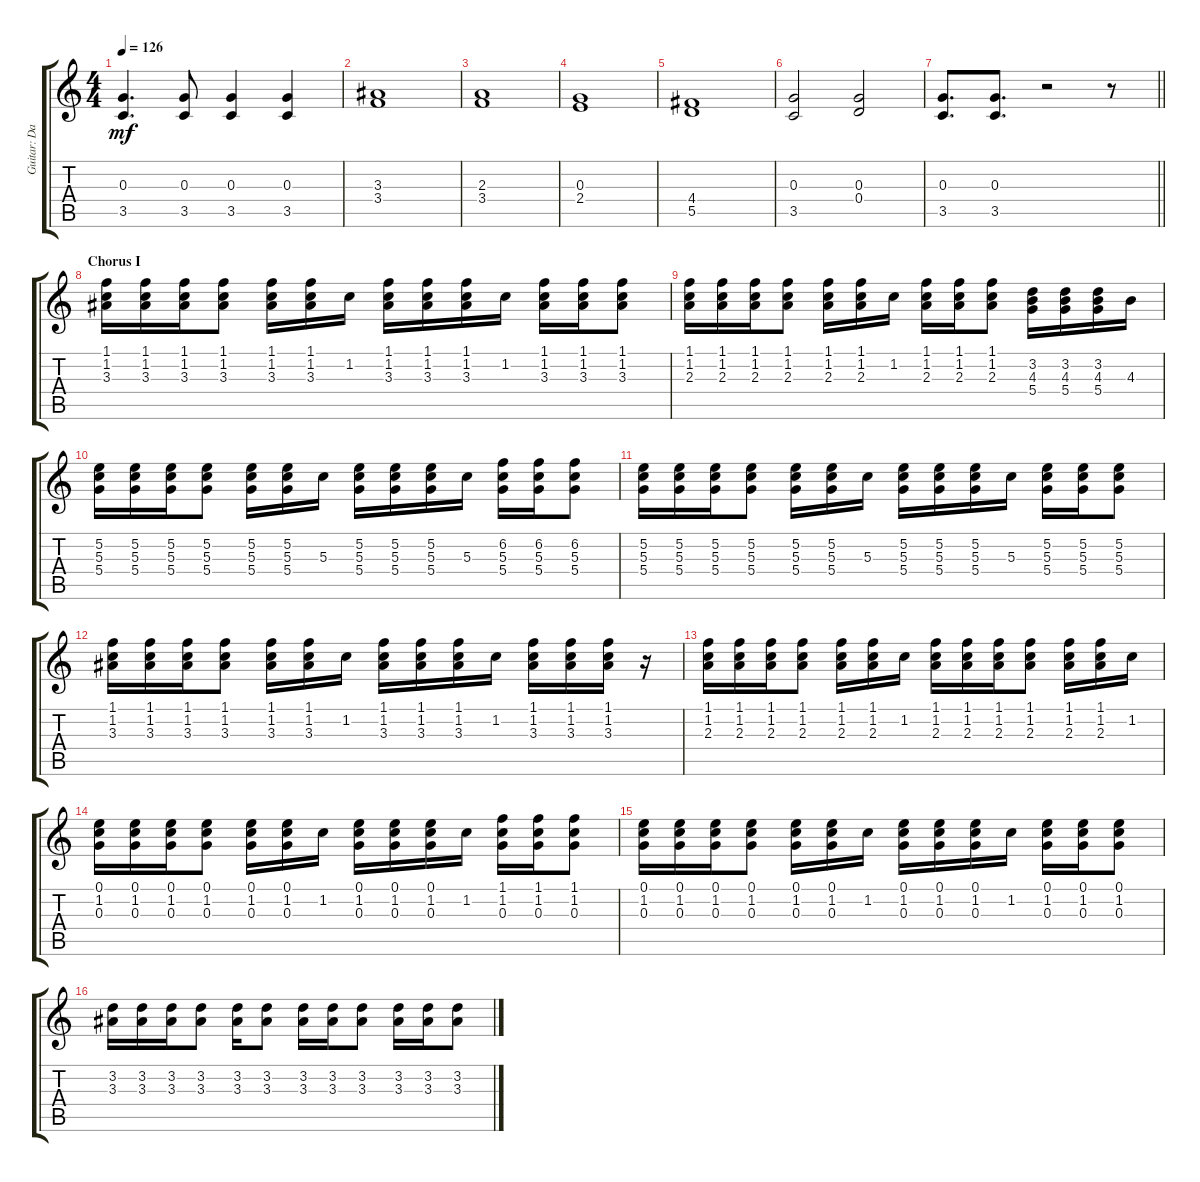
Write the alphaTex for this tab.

\track ("Guitar: Dave" "Guitar: Da") {instrument electricguitarclean}
\staff {score tabs}
\tuning (E4 B3 G3 D3 A2 E2) {hide}
\ts (4 4)
\tempo 126
\clef g2
\ks c
(0.3 3.5).4{d dy mf} (0.3 3.5).8 (0.3 3.5).4 (0.3 3.5).4 |
(3.3 3.4).1 |
(2.3 3.4).1 |
(0.3 2.4).1 |
(4.4 5.5).1 |
(0.3 3.5).2 (0.3 0.4).2 |
\barLineRight lightlight
(0.3 3.5).8{d} (0.3 3.5).8{d} r.2 r.8 |
\section ("" "Chorus I")
(1.1 1.2 3.3).16 (1.1 1.2 3.3).16 (1.1 1.2 3.3).16 (1.1 1.2 3.3).8 (1.1 1.2 3.3).16 (1.1 1.2 3.3).16 1.2.16 (1.1 1.2 3.3).16 (1.1 1.2 3.3).16 (1.1 1.2 3.3).16 1.2.16 (1.1 1.2 3.3).16 (1.1 1.2 3.3).16 (1.1 1.2 3.3).8 |
(1.1 1.2 2.3).16 (1.1 1.2 2.3).16 (1.1 1.2 2.3).16 (1.1 1.2 2.3).8 (1.1 1.2 2.3).16 (1.1 1.2 2.3).16 1.2.16 (1.1 1.2 2.3).16 (1.1 1.2 2.3).16 (1.1 1.2 2.3).8 (3.2 4.3 5.4).16 (3.2 4.3 5.4).16 (3.2 4.3 5.4).16 4.3.16 |
(5.2 5.3 5.4).16 (5.2 5.3 5.4).16 (5.2 5.3 5.4).16 (5.2 5.3 5.4).8 (5.2 5.3 5.4).16 (5.2 5.3 5.4).16 5.3.16 (5.2 5.3 5.4).16 (5.2 5.3 5.4).16 (5.2 5.3 5.4).16 5.3.16 (6.2 5.3 5.4).16 (6.2 5.3 5.4).16 (6.2 5.3 5.4).8 |
(5.2 5.3 5.4).16 (5.2 5.3 5.4).16 (5.2 5.3 5.4).16 (5.2 5.3 5.4).8 (5.2 5.3 5.4).16 (5.2 5.3 5.4).16 5.3.16 (5.2 5.3 5.4).16 (5.2 5.3 5.4).16 (5.2 5.3 5.4).16 5.3.16 (5.2 5.3 5.4).16 (5.2 5.3 5.4).16 (5.2 5.3 5.4).8 |
(1.1 1.2 3.3).16 (1.1 1.2 3.3).16 (1.1 1.2 3.3).16 (1.1 1.2 3.3).8 (1.1 1.2 3.3).16 (1.1 1.2 3.3).16 1.2.16 (1.1 1.2 3.3).16 (1.1 1.2 3.3).16 (1.1 1.2 3.3).16 1.2.16 (1.1 1.2 3.3).16 (1.1 1.2 3.3).16 (1.1 1.2 3.3).16 r.16 |
(1.1 1.2 2.3).16 (1.1 1.2 2.3).16 (1.1 1.2 2.3).16 (1.1 1.2 2.3).8 (1.1 1.2 2.3).16 (1.1 1.2 2.3).16 1.2.16 (1.1 1.2 2.3).16 (1.1 1.2 2.3).16 (1.1 1.2 2.3).16 (1.1 1.2 2.3).8 (1.1 1.2 2.3).16 (1.1 1.2 2.3).16 1.2.16 |
(0.1 1.2 0.3).16 (0.1 1.2 0.3).16 (0.1 1.2 0.3).16 (0.1 1.2 0.3).8 (0.1 1.2 0.3).16 (0.1 1.2 0.3).16 1.2.16 (0.1 1.2 0.3).16 (0.1 1.2 0.3).16 (0.1 1.2 0.3).16 1.2.16 (1.1 1.2 0.3).16 (1.1 1.2 0.3).16 (1.1 1.2 0.3).8 |
(0.1 1.2 0.3).16 (0.1 1.2 0.3).16 (0.1 1.2 0.3).16 (0.1 1.2 0.3).8 (0.1 1.2 0.3).16 (0.1 1.2 0.3).16 1.2.16 (0.1 1.2 0.3).16 (0.1 1.2 0.3).16 (0.1 1.2 0.3).16 1.2.16 (0.1 1.2 0.3).16 (0.1 1.2 0.3).16 (0.1 1.2 0.3).8 |
(3.2 3.3).16 (3.2 3.3).16 (3.2 3.3).16 (3.2 3.3).8 (3.2 3.3).16 (3.2 3.3).8 (3.2 3.3).16 (3.2 3.3).16 (3.2 3.3).8 (3.2 3.3).16 (3.2 3.3).16 (3.2 3.3).8
